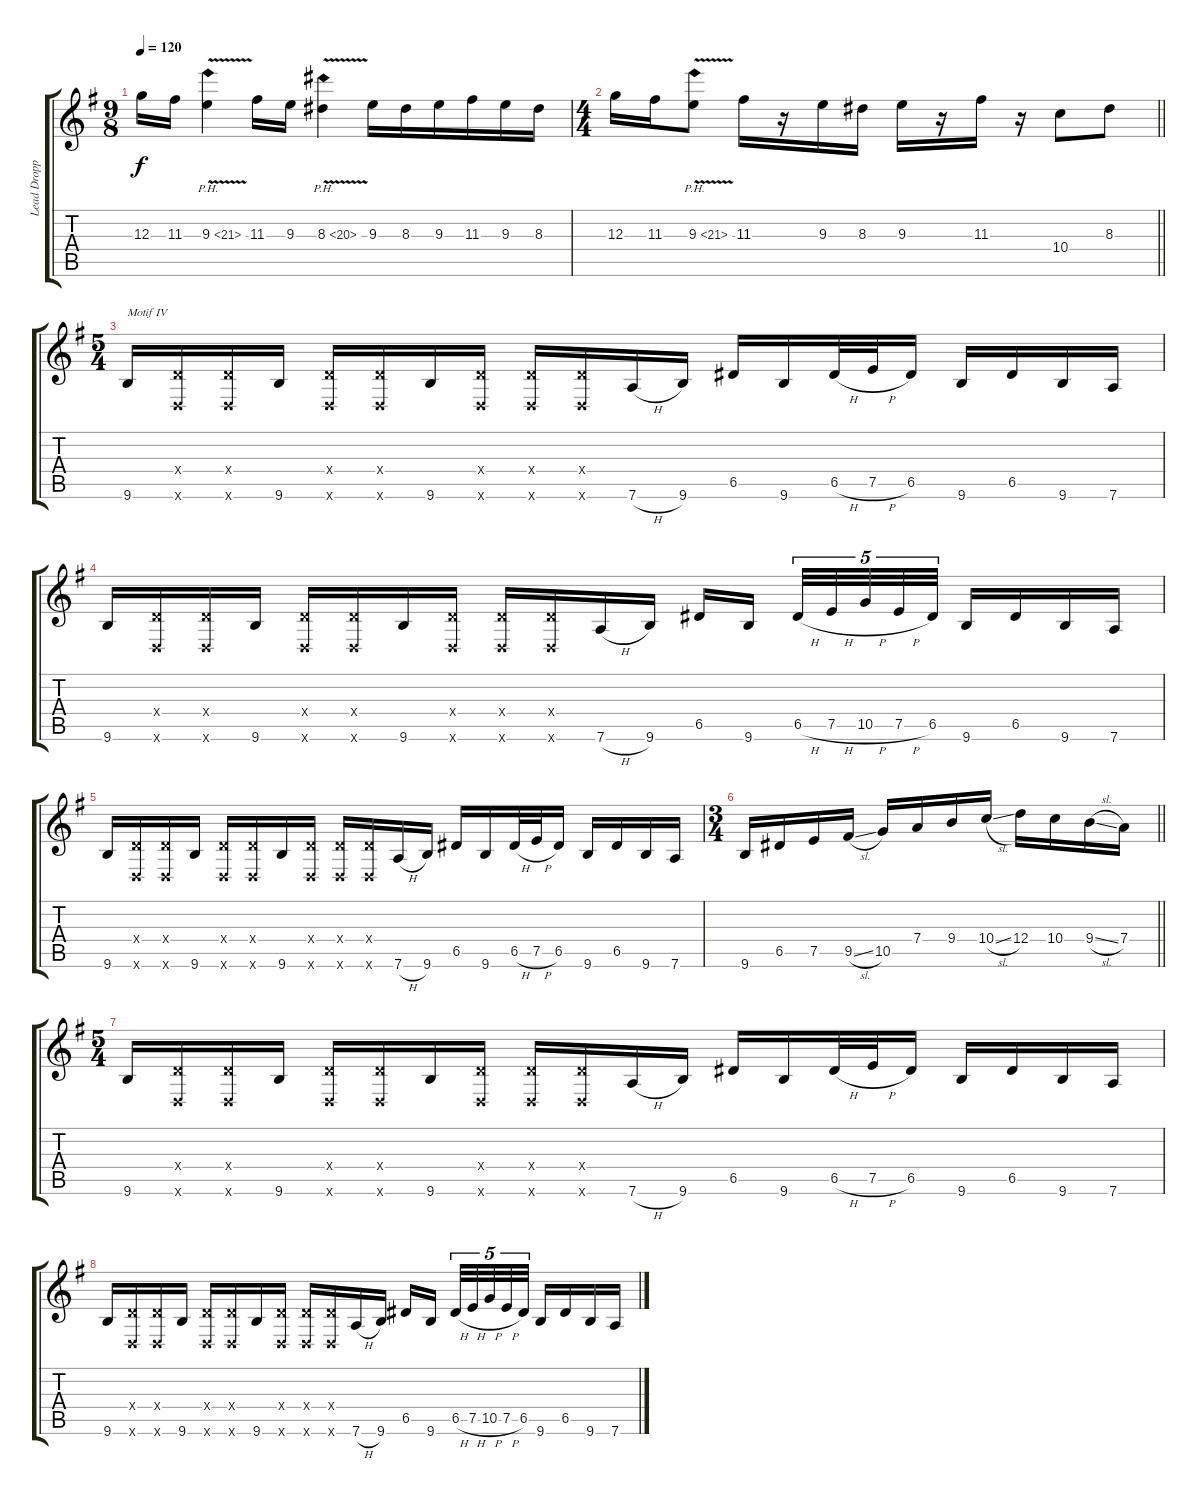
\track ("Lead Dropped D " "Lead Dropp") {instrument distortionguitar}
\staff {score tabs}
\tuning (E4 B3 G3 D3 A2 D2) {hide}
\ts (9 8)
\tempo 120
\clef g2
\ks eminor
12.3.16{dy f} 11.3.16 9.3{ph 12 v}.4 11.3.16 9.3.16 8.3{ph 12 v}.4 9.3.16 8.3.16 9.3.16 11.3.16 9.3.16 8.3.16 |
\ts (4 4)
\barLineRight lightlight
12.3.16 11.3.16 9.3{ph 12 v}.8 11.3.16 r.16 9.3.16 8.3.16 9.3.16 r.16 11.3.16 r.16 10.4.8 8.3.8 |
\ts (5 4)
\section ("" "")
9.6.16{txt "Motif IV"} (0.4{x} 0.6{x}).16 (0.4{x} 0.6{x}).16 9.6.16 (0.4{x} 0.6{x}).16 (0.4{x} 0.6{x}).16 9.6.16 (0.4{x} 0.6{x}).16 (0.4{x} 0.6{x}).16 (0.4{x} 0.6{x}).16 7.6{h}.16 9.6.16 6.5.16 9.6.16 6.5{h}.32 7.5{h}.32 6.5.16 9.6.16 6.5.16 9.6.16 7.6.16 |
9.6.16 (0.4{x} 0.6{x}).16 (0.4{x} 0.6{x}).16 9.6.16 (0.4{x} 0.6{x}).16 (0.4{x} 0.6{x}).16 9.6.16 (0.4{x} 0.6{x}).16 (0.4{x} 0.6{x}).16 (0.4{x} 0.6{x}).16 7.6{h}.16 9.6.16 6.5.16 9.6.16{beam splitsecondary} 6.5{h}.32{tu (5 4)} 7.5{h}.32{tu (5 4)} 10.5{h}.32{tu (5 4)} 7.5{h}.32{tu (5 4)} 6.5.32{tu (5 4)} 9.6.16 6.5.16 9.6.16 7.6.16 |
9.6.16 (0.4{x} 0.6{x}).16 (0.4{x} 0.6{x}).16 9.6.16 (0.4{x} 0.6{x}).16 (0.4{x} 0.6{x}).16 9.6.16 (0.4{x} 0.6{x}).16 (0.4{x} 0.6{x}).16 (0.4{x} 0.6{x}).16 7.6{h}.16 9.6.16 6.5.16 9.6.16 6.5{h}.32 7.5{h}.32 6.5.16 9.6.16 6.5.16 9.6.16 7.6.16 |
\ts (3 4)
\barLineRight lightlight
9.6.16 6.5.16 7.5.16 9.5{sl}.16 10.5.16 7.4.16 9.4.16 10.4{sl}.16 12.4.16 10.4.16 9.4{sl}.16 7.4.16 |
\ts (5 4)
9.6.16 (0.4{x} 0.6{x}).16 (0.4{x} 0.6{x}).16 9.6.16 (0.4{x} 0.6{x}).16 (0.4{x} 0.6{x}).16 9.6.16 (0.4{x} 0.6{x}).16 (0.4{x} 0.6{x}).16 (0.4{x} 0.6{x}).16 7.6{h}.16 9.6.16 6.5.16 9.6.16 6.5{h}.32 7.5{h}.32 6.5.16 9.6.16 6.5.16 9.6.16 7.6.16 |
9.6.16 (0.4{x} 0.6{x}).16 (0.4{x} 0.6{x}).16 9.6.16 (0.4{x} 0.6{x}).16 (0.4{x} 0.6{x}).16 9.6.16 (0.4{x} 0.6{x}).16 (0.4{x} 0.6{x}).16 (0.4{x} 0.6{x}).16 7.6{h}.16 9.6.16 6.5.16 9.6.16{beam splitsecondary} 6.5{h}.32{tu (5 4)} 7.5{h}.32{tu (5 4)} 10.5{h}.32{tu (5 4)} 7.5{h}.32{tu (5 4)} 6.5.32{tu (5 4)} 9.6.16 6.5.16 9.6.16 7.6.16
